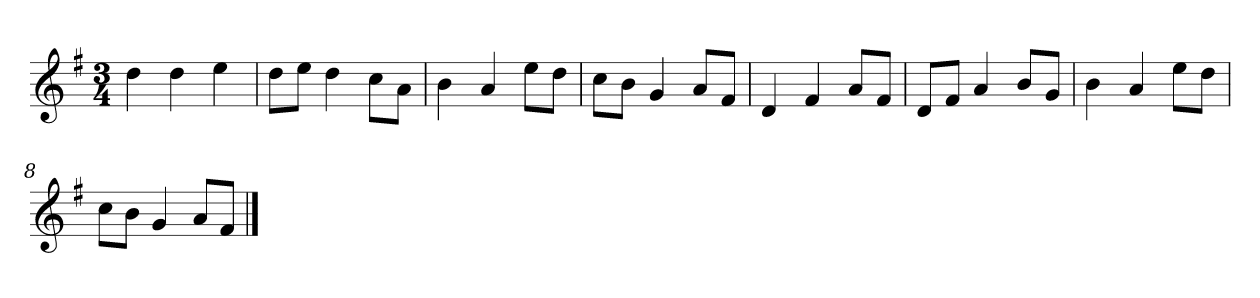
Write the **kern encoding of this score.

**kern
*part1
*staff1
*clefG2
*k[f#]
*G:
*M3/4
=
4dd
4dd
4ee
=2
8dd\L
8ee\J
4dd
8cc\L
8a\J
=3
4b
4a
8ee\L
8dd\J
=4
8cc\L
8b\J
4g
8a/L
8f#/J
=5y
4d
4f#
8a/L
8f#/J
=6
8d/L
8f#/J
4a
8b/L
8g/J
=7
4b
4a
8ee\L
8dd\J
=8
8cc\L
8b\J
4g
8a/L
8f#/J
==
*-
